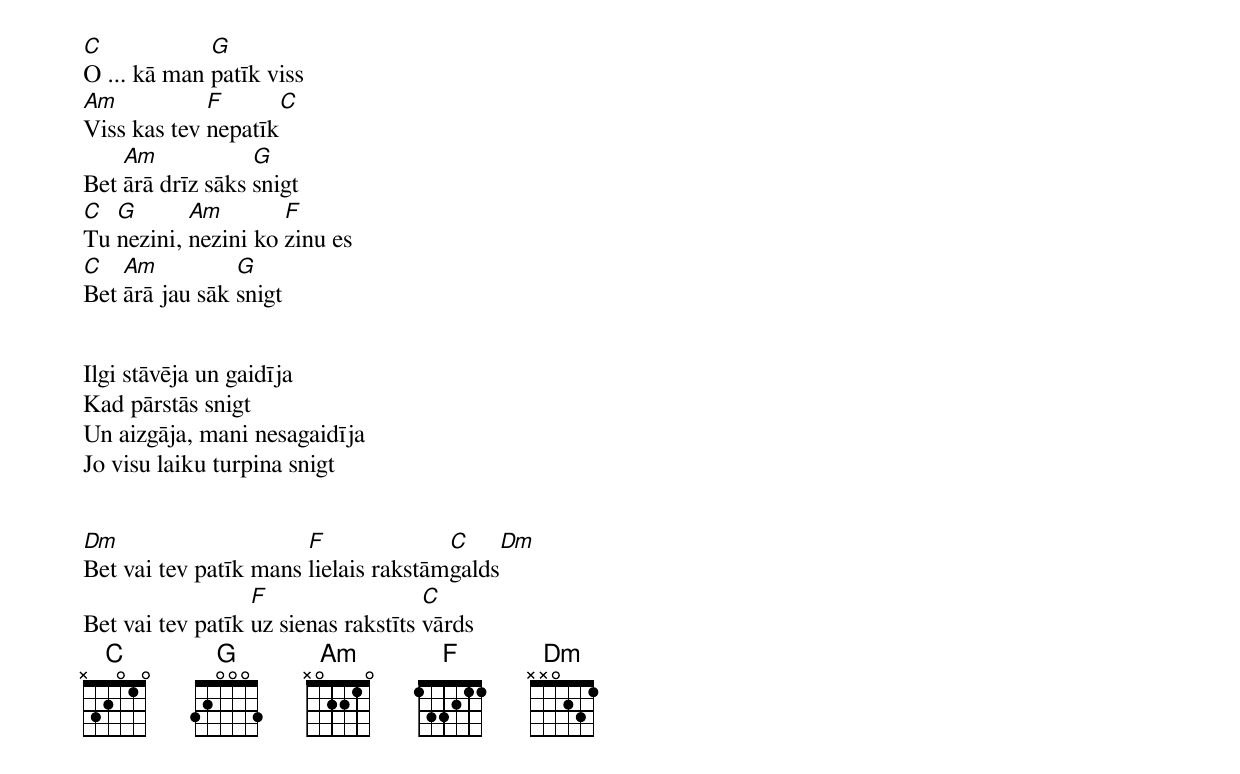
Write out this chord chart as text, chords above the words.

C            G
O ... kā man patīk viss
Am           F       C
Viss kas tev nepatīk
    Am            G
Bet ārā drīz sāks snigt
C  G       Am        F
Tu nezini, nezini ko zinu es
C   Am          G
Bet ārā jau sāk snigt


Ilgi stāvēja un gaidīja
Kad pārstās snigt
Un aizgāja, mani nesagaidīja
Jo visu laiku turpina snigt


Dm                     F              C     Dm
Bet vai tev patīk mans lielais rakstāmgalds
                  F                  C
Bet vai tev patīk uz sienas rakstīts vārds
